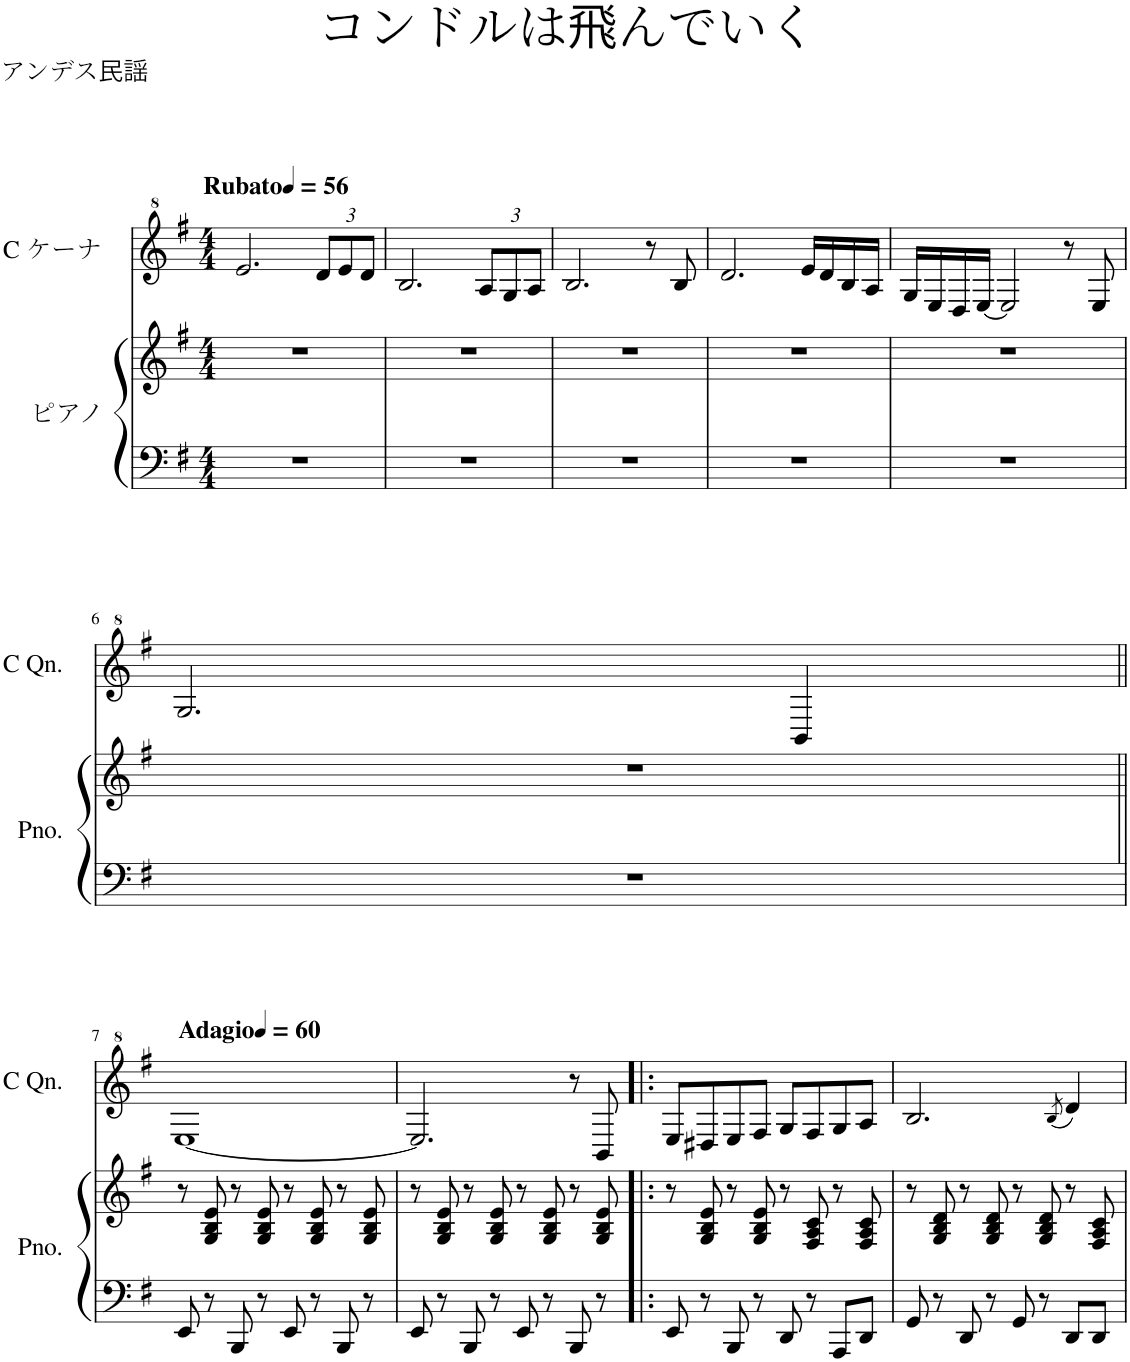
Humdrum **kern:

**kern	**kern	**kern
*part2	*part2	*part1
*staff3	*staff2	*staff1
*I"ピアノ	*	*I"C ケーナ
*clefF4	*clefG2	*clefG^2
*	*	*Trd12c21
*k[f#]	*k[f#]	*k[f#]
*M4/4	*M4/4	*M4/4
=1	=1	=1
1r	1r	2.ee/
*	*	*Xbrackettup
.	.	12dd/L
.	.	12ee/
.	.	12dd/J
=2	=2	=2
1r	1r	2.b/
.	.	12a/L
.	.	12g/
.	.	12a/J
=3	=3	=3
*	*	*MM56
!	!	!LO:TX:a:B:t=Rubato
1r	1r	2.b/
.	.	8r
.	.	8b/
=4	=4	=4
1r	1r	2.dd/
.	.	16ee/LL
.	.	16dd/
.	.	16b/
.	.	16a/JJ
=5	=5	=5
1r	1r	16g/LL
.	.	16e/
.	.	16d/
.	.	[16e/JJ
.	.	2e/]
.	.	8r
.	.	8e/
!!LO:LB:g=z
=6	=6	=6
1r	1r	2.g/
.	.	4B/
!!LO:LB:g=z
=7||	=7||	=7||
*	*	*MM60
!	!	!LO:TX:a:B:t=Adagio
8EE/	8r	[1e
8r	8G/ 8B/ 8e/	.
8BBB/	8r	.
8r	8G/ 8B/ 8e/	.
8EE/	8r	.
8r	8G/ 8B/ 8e/	.
8BBB/	8r	.
8r	8G/ 8B/ 8e/	.
=8	=8	=8
8EE/	8r	2.e/]
8r	8G/ 8B/ 8e/	.
8BBB/	8r	.
8r	8G/ 8B/ 8e/	.
8EE/	8r	.
8r	8G/ 8B/ 8e/	.
8BBB/	8r	8r
8r	8G/ 8B/ 8e/	8B/
=9!|:	=9!|:	=9!|:
8EE/	8r	8e/L
8r	8G/ 8B/ 8e/	8d#X/
8BBB/	8r	8e/
8r	8G/ 8B/ 8e/	8f#/J
8DD/	8r	8g/L
8r	8F#/ 8A/ 8c/	8f#/
8AAA/L	8r	8g/
8DD/J	8F#/ 8A/ 8c/	8a/J
=10	=10	=10
8GG/	8r	2.b/
8r	8G/ 8B/ 8d/	.
8DD/	8r	.
8r	8G/ 8B/ 8d/	.
8GG/	8r	.
8r	8G/ 8B/ 8d/	.
.	.	(8qb/
8DD/L	8r	4dd/)
8DD/J	8F#/ 8A/ 8c/	.
=	=	=
*-	*-	*-
